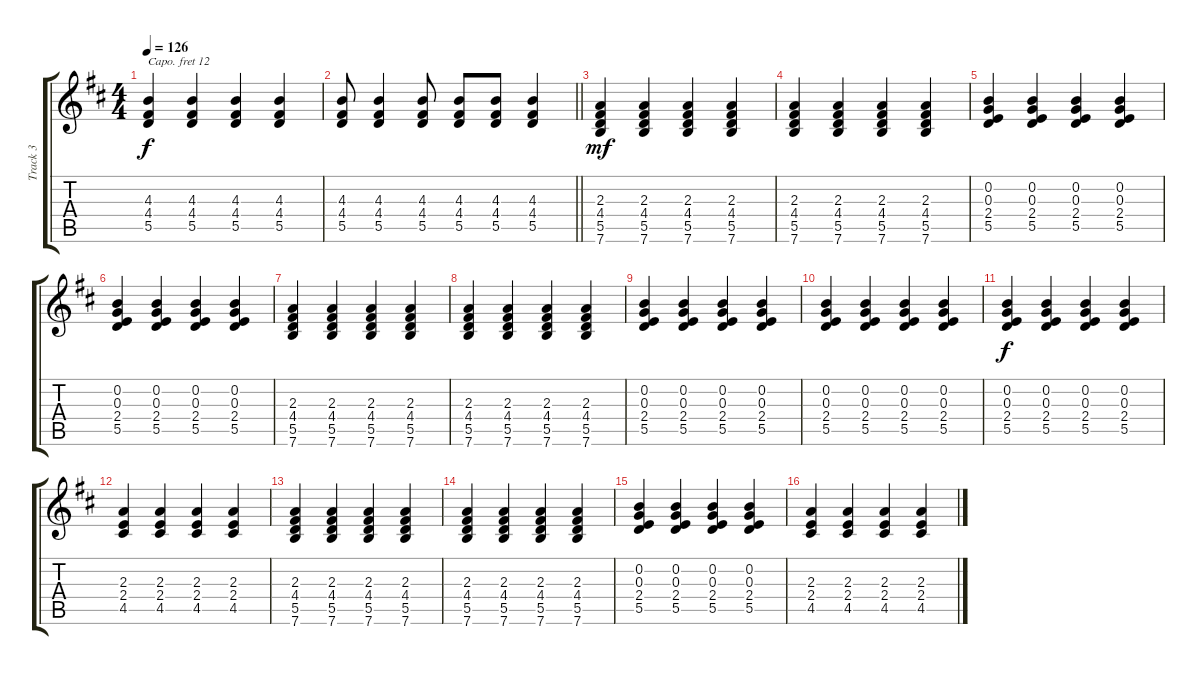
\track ("Track 3" "Track 3") {instrument acousticgrandpiano}
\staff {score tabs}
\capo 12
\tuning (E4 B3 G3 D3 A2 E2) {hide}
\ts (4 4)
\tempo 126
\clef g2
\ks d
(4.3{t} 4.4{t} 5.5{t}).4{dy f} (4.3 4.4 5.5).4 (4.3 4.4 5.5).4 (4.3 4.4 5.5).4 |
\barLineRight lightlight
(4.3 4.4 5.5).8 (4.3 4.4 5.5).4 (4.3 4.4 5.5).8 (4.3 4.4 5.5).8 (4.3 4.4 5.5).8 (4.3 4.4 5.5).4 |
(2.3 4.4 5.5 7.6).4{dy mf} (2.3 4.4 5.5 7.6).4 (2.3 4.4 5.5 7.6).4 (2.3 4.4 5.5 7.6).4 |
(2.3 4.4 5.5 7.6).4 (2.3 4.4 5.5 7.6).4 (2.3 4.4 5.5 7.6).4 (2.3 4.4 5.5 7.6).4 |
(0.2 0.3 2.4 5.5).4 (0.2 0.3 2.4 5.5).4 (0.2 0.3 2.4 5.5).4 (0.2 0.3 2.4 5.5).4 |
(0.2 0.3 2.4 5.5).4 (0.2 0.3 2.4 5.5).4 (0.2 0.3 2.4 5.5).4 (0.2 0.3 2.4 5.5).4 |
(2.3 4.4 5.5 7.6).4 (2.3 4.4 5.5 7.6).4 (2.3 4.4 5.5 7.6).4 (2.3 4.4 5.5 7.6).4 |
(2.3 4.4 5.5 7.6).4 (2.3 4.4 5.5 7.6).4 (2.3 4.4 5.5 7.6).4 (2.3 4.4 5.5 7.6).4 |
(0.2 0.3 2.4 5.5).4 (0.2 0.3 2.4 5.5).4 (0.2 0.3 2.4 5.5).4 (0.2 0.3 2.4 5.5).4 |
(0.2 0.3 2.4 5.5).4 (0.2 0.3 2.4 5.5).4 (0.2 0.3 2.4 5.5).4 (0.2 0.3 2.4 5.5).4 |
(0.2 0.3 2.4 5.5).4{dy f} (0.2 0.3 2.4 5.5).4 (0.2 0.3 2.4 5.5).4 (0.2 0.3 2.4 5.5).4 |
(2.3 2.4 4.5).4 (2.3 2.4 4.5).4 (2.3 2.4 4.5).4 (2.3 2.4 4.5).4 |
(2.3 4.4 5.5 7.6).4 (2.3 4.4 5.5 7.6).4 (2.3 4.4 5.5 7.6).4 (2.3 4.4 5.5 7.6).4 |
(2.3 4.4 5.5 7.6).4 (2.3 4.4 5.5 7.6).4 (2.3 4.4 5.5 7.6).4 (2.3 4.4 5.5 7.6).4 |
(0.2 0.3 2.4 5.5).4 (0.2 0.3 2.4 5.5).4 (0.2 0.3 2.4 5.5).4 (0.2 0.3 2.4 5.5).4 |
(2.3 2.4 4.5).4 (2.3 2.4 4.5).4 (2.3 2.4 4.5).4 (2.3 2.4 4.5).4
